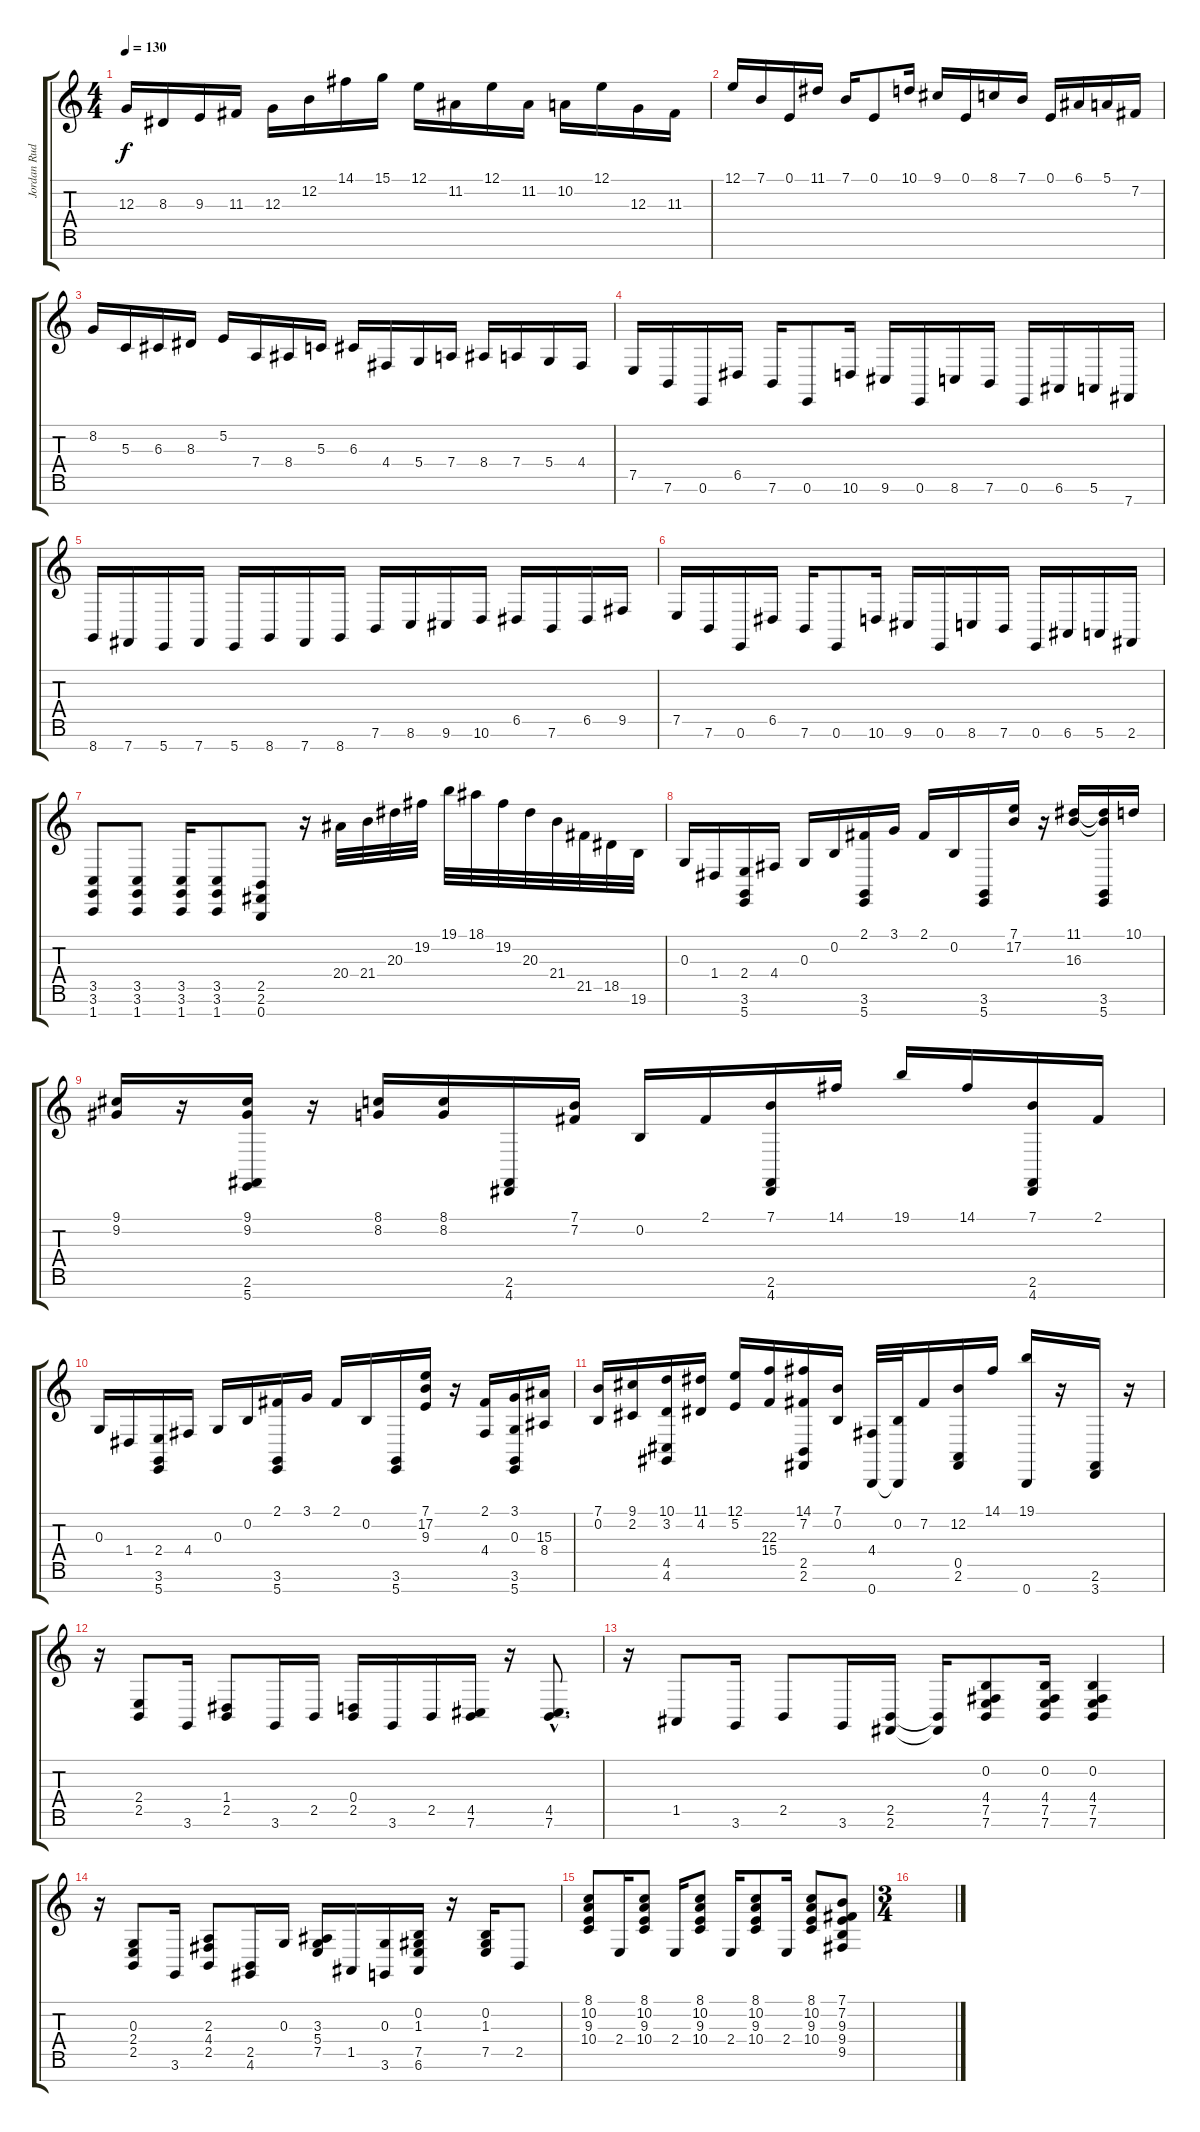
\track ("Jordan Rudess Lead 1" "Jordan Rud") {instrument lead2sawtooth}
\staff {score tabs}
\tuning (E4 B3 G3 D3 A2 E2 B1) {hide}
\ts (4 4)
\tempo 130
\clef g2
\ks c
12.3.16{dy f} 8.3.16 9.3.16 11.3.16 12.3.16 12.2.16 14.1.16 15.1.16 12.1.16 11.2.16 12.1.16 11.2.16 10.2.16 12.1.16 12.3.16 11.3.16 |
12.1.16 7.1.16 0.1.16 11.1.16 7.1.16 0.1.8 10.1.16 9.1.16 0.1.16 8.1.16 7.1.16 0.1.16 6.1.16 5.1.16 7.2.16 |
8.2.16 5.3.16 6.3.16 8.3.16 5.2.16 7.4.16 8.4.16 5.3.16 6.3.16 4.4.16 5.4.16 7.4.16 8.4.16 7.4.16 5.4.16 4.4.16 |
7.5.16 7.6.16 0.6.16 6.5.16 7.6.16 0.6.8 10.6.16 9.6.16 0.6.16 8.6.16 7.6.16 0.6.16 6.6.16 5.6.16 7.7.16 |
8.7.16 7.7.16 5.7.16 7.7.16 5.7.16 8.7.16 7.7.16 8.7.16 7.6.16 8.6.16 9.6.16 10.6.16 6.5.16 7.6.16 6.5.16 9.5.16 |
7.5.16 7.6.16 0.6.16 6.5.16 7.6.16 0.6.8 10.6.16 9.6.16 0.6.16 8.6.16 7.6.16 0.6.16 6.6.16 5.6.16 2.6.16 |
(3.5 3.6 1.7).8 (3.5 3.6 1.7).8 (3.5 3.6 1.7).16 (3.5 3.6 1.7).8 (2.5 2.6 0.7).8 r.16 20.4.32 21.4.32 20.3.32 19.2.32 19.1.32 18.1.32 19.2.32 20.3.32 21.4.32 21.5.32 18.5.32 19.6.32 |
0.3.16{volume 16 instrument honkytonkpiano} 1.4.16 (2.4 3.6 5.7).16 4.4.16 0.3.16 0.2.16 (2.1 3.6 5.7).16 3.1.16 2.1.16 0.2.16 (3.6 5.7).16 (7.1 17.2).16 r.16 (11.1 16.3).16 (11.1{t} 16.3{t} 3.6 5.7).16 10.1.16 |
(9.1 9.2).16 r.16 (9.1 9.2 2.6 5.7).16 r.16 (8.1 8.2).16 (8.1 8.2).16 (2.6 4.7).16 (7.1 7.2).16 0.2.16 2.1.16 (7.1 2.6 4.7).16 14.1.16 19.1.16 14.1.16 (7.1 2.6 4.7).16 2.1.16 |
0.3.16 1.4.16 (2.4 3.6 5.7).16 4.4.16 0.3.16 0.2.16 (2.1 3.6 5.7).16 3.1.16 2.1.16 0.2.16 (3.6 5.7).16 (7.1 17.2 9.3).16 r.16 (2.1 4.4).16 (3.1 0.3 3.6 5.7).16 (15.3 8.4).16 |
(7.1 0.2).16 (9.1 2.2).16 (10.1 3.2 4.5 4.6).16 (11.1 4.2).16 (12.1 5.2).16 (22.3 15.4).16 (14.1 7.2 2.5 2.6).16 (7.1 0.2).16 (4.4 0.7).32 (0.2 0.7{t}).32 7.2.16 (12.2 0.5 2.6).16 14.1.16 (19.1 0.7).16 r.16 (2.6 3.7).16 r.16 |
r.16 (2.4 2.5).8 3.6.16 (1.4 2.5).8 3.6.16 2.5.16 (0.4 2.5).16 3.6.16 2.5.16 (4.5 7.6).16 r.16 (4.5{hac} 7.6{hac}).8{d} |
r.16 1.5.8 3.6.16 2.5.8 3.6.16 (2.5 2.6).16 (2.5{t} 2.6{t}).16 (0.2 4.4 7.5 7.6).8 (0.2 4.4 7.5 7.6).16 (0.2 4.4 7.5 7.6).4 |
r.16 (0.3 2.4 2.5).8 3.6.16 (2.3 4.4 2.5).8 (2.5 4.6).16 0.3.16 (3.3 5.4 7.5).16 1.5.16 (0.3 3.6).16 (0.2 1.3 7.5 6.6).16 r.16 (0.2 1.3 7.5).16 2.5.8 |
(8.1 10.2 9.3 10.4).8 2.4.16 (8.1 10.2 9.3 10.4).8 2.4.16 (8.1 10.2 9.3 10.4).8 2.4.16 (8.1 10.2 9.3 10.4).8 2.4.16 (8.1 10.2 9.3 10.4).8 (7.1 7.2 9.3 9.4 9.5).8 |
\ts (3 4)
